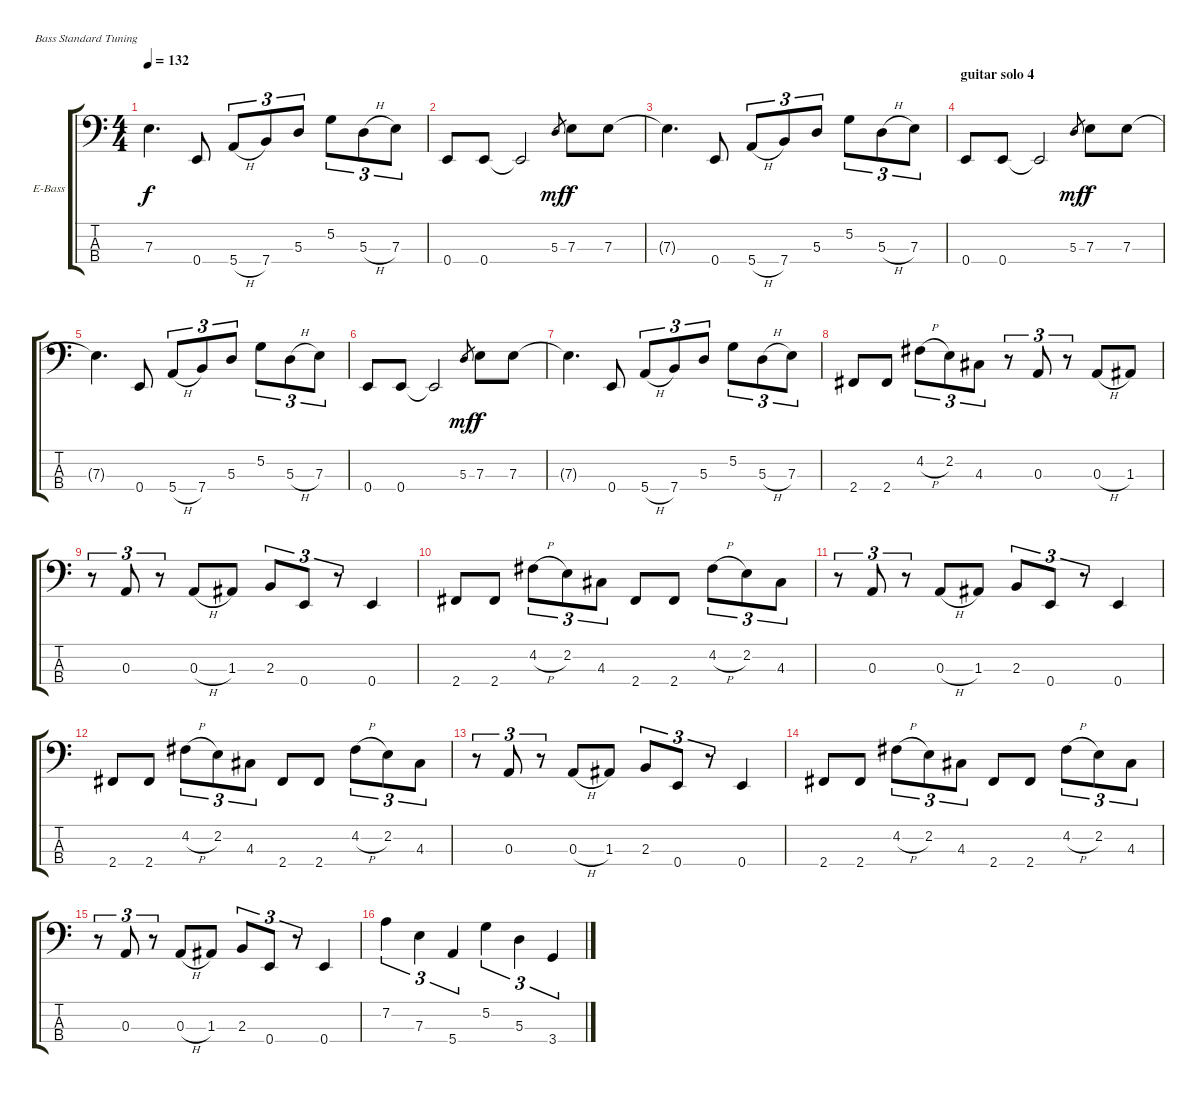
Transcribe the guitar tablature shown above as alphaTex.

\bracketExtendMode groupsimilarinstruments
\firstSystemTrackNameOrientation horizontal
\otherSystemsTrackNameOrientation horizontal
\track ("bass" "E-Bass") {multiBarRest instrument electricbasspick}
\staff {score tabs}
\tuning (G2 D2 A1 E1)
\ts (4 4)
\tempo 132
\clef f4
\ks c
7.3{t}.4{d dy f} 0.4.8 5.4{h}.8{tu (3 2)} 7.4.8{tu (3 2)} 5.3.8{tu (3 2)} 5.2.8{tu (3 2)} 5.3{h}.8{tu (3 2)} 7.3.8{tu (3 2)} |
0.4.8 0.4.8 0.4{t}.2 5.3.8{gr dy mf} 7.3.8{dy f} 7.3.8 |
7.3{t}.4{d} 0.4.8 5.4{h}.8{tu (3 2)} 7.4.8{tu (3 2)} 5.3.8{tu (3 2)} 5.2.8{tu (3 2)} 5.3{h}.8{tu (3 2)} 7.3.8{tu (3 2)} |
\section ("" "guitar solo 4")
0.4.8 0.4.8 0.4{t}.2 5.3.8{gr dy mf} 7.3.8{dy f} 7.3.8 |
7.3{t}.4{d} 0.4.8 5.4{h}.8{tu (3 2)} 7.4.8{tu (3 2)} 5.3.8{tu (3 2)} 5.2.8{tu (3 2)} 5.3{h}.8{tu (3 2)} 7.3.8{tu (3 2)} |
0.4.8 0.4.8 0.4{t}.2 5.3.8{gr dy mf} 7.3.8{dy f} 7.3.8 |
7.3{t}.4{d} 0.4.8 5.4{h}.8{tu (3 2)} 7.4.8{tu (3 2)} 5.3.8{tu (3 2)} 5.2.8{tu (3 2)} 5.3{h}.8{tu (3 2)} 7.3.8{tu (3 2)} |
2.4.8 2.4.8 4.2{h}.8{tu (3 2)} 2.2.8{tu (3 2)} 4.3.8{tu (3 2)} r.8{tu (3 2)} 0.3.8{tu (3 2)} r.8{tu (3 2)} 0.3{h}.8 1.3.8 |
r.8{tu (3 2)} 0.3.8{tu (3 2)} r.8{tu (3 2)} 0.3{h}.8 1.3.8 2.3.8{tu (3 2)} 0.4.8{tu (3 2)} r.8{tu (3 2)} 0.4.4 |
2.4.8 2.4.8 4.2{h}.8{tu (3 2)} 2.2.8{tu (3 2)} 4.3.8{tu (3 2)} 2.4.8 2.4.8 4.2{h}.8{tu (3 2)} 2.2.8{tu (3 2)} 4.3.8{tu (3 2)} |
r.8{tu (3 2)} 0.3.8{tu (3 2)} r.8{tu (3 2)} 0.3{h}.8 1.3.8 2.3.8{tu (3 2)} 0.4.8{tu (3 2)} r.8{tu (3 2)} 0.4.4 |
2.4.8 2.4.8 4.2{h}.8{tu (3 2)} 2.2.8{tu (3 2)} 4.3.8{tu (3 2)} 2.4.8 2.4.8 4.2{h}.8{tu (3 2)} 2.2.8{tu (3 2)} 4.3.8{tu (3 2)} |
r.8{tu (3 2)} 0.3.8{tu (3 2)} r.8{tu (3 2)} 0.3{h}.8 1.3.8 2.3.8{tu (3 2)} 0.4.8{tu (3 2)} r.8{tu (3 2)} 0.4.4 |
2.4.8 2.4.8 4.2{h}.8{tu (3 2)} 2.2.8{tu (3 2)} 4.3.8{tu (3 2)} 2.4.8 2.4.8 4.2{h}.8{tu (3 2)} 2.2.8{tu (3 2)} 4.3.8{tu (3 2)} |
r.8{tu (3 2)} 0.3.8{tu (3 2)} r.8{tu (3 2)} 0.3{h}.8 1.3.8 2.3.8{tu (3 2)} 0.4.8{tu (3 2)} r.8{tu (3 2)} 0.4.4 |
7.2.4{tu (3 2)} 7.3.4{tu (3 2)} 5.4.4{tu (3 2)} 5.2.4{tu (3 2)} 5.3.4{tu (3 2)} 3.4.4{tu (3 2)}
